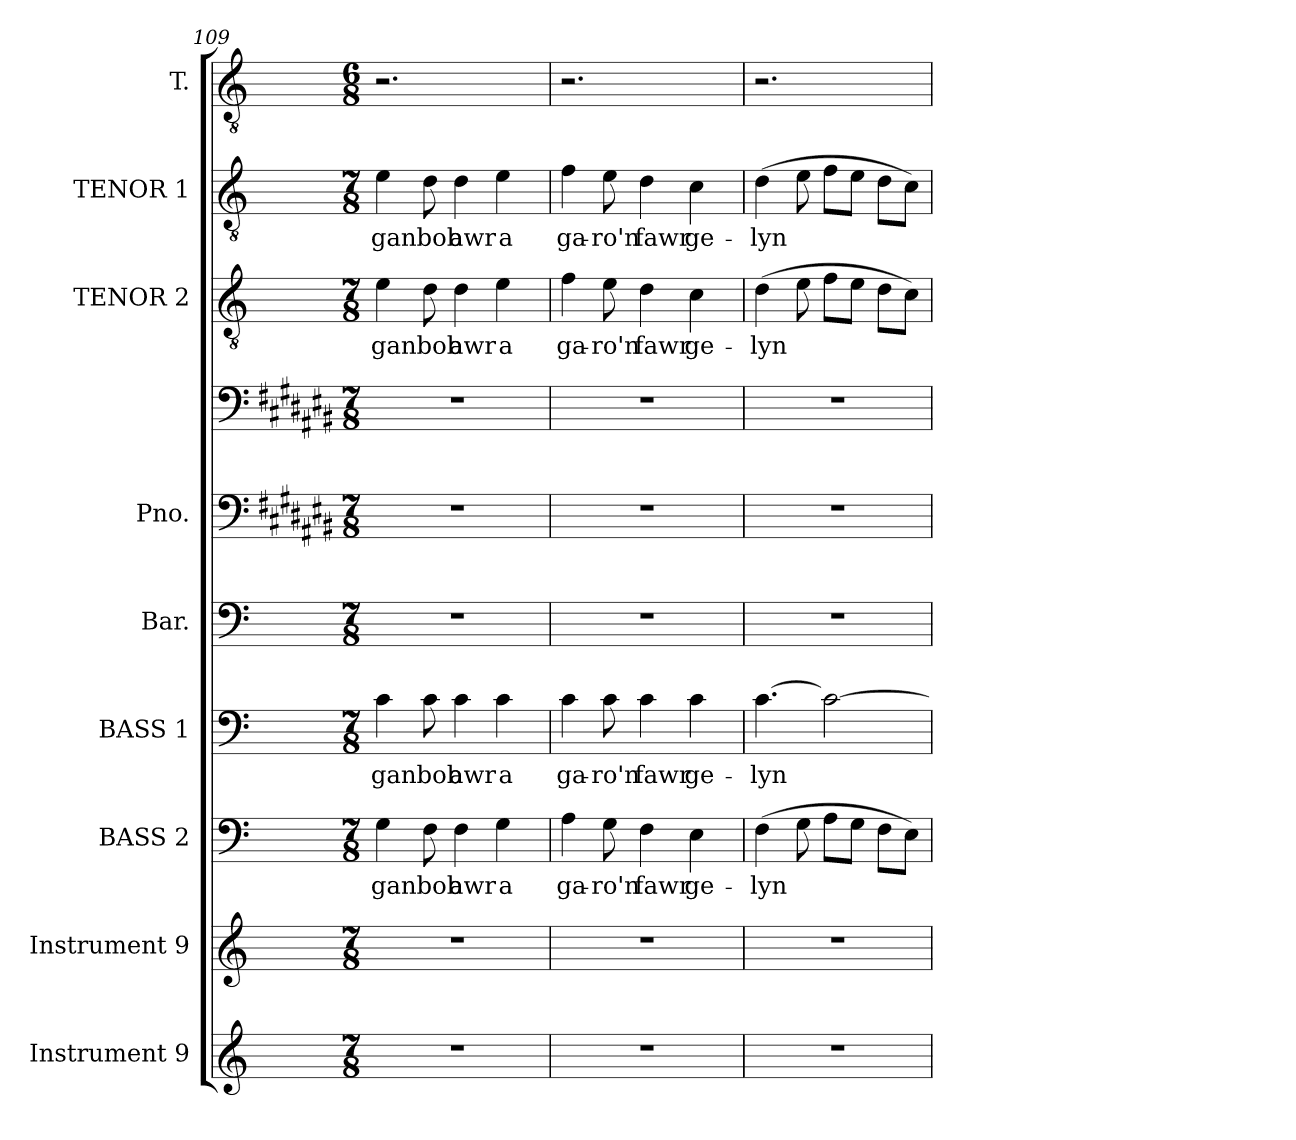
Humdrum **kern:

**kern	**kern	**kern	**text	**kern	**text	**kern	**kern	**kern	**kern	**text	**kern	**text	**kern
*part9	*part8	*part7	*part7	*part6	*part6	*part5	*part4	*part4	*part3	*part3	*part2	*part2	*part1
*staff10	*staff9	*staff8	*staff8	*staff7	*staff7	*staff6	*staff5	*staff4	*staff3	*staff3	*staff2	*staff2	*staff1
*I"Instrument 9	*I"Instrument 9	*I"BASS 2	*	*I"BASS 1	*	*I"Bar.	*I"Pno.	*	*I"TENOR 2	*	*I"TENOR 1	*	*I"T.
*	*	*I'B. 2	*	*I'B. 1	*	*I'Bar.	*	*	*I'T. 2	*	*I'T. 1	*	*
*clefG2	*clefG2	*clefF4	*	*clefF4	*	*clefF4	*clefF4	*clefF4	*clefGv2	*	*clefGv2	*	*clefGv2
*ITrd-3c-5	*ITrd-3c-5	*ITrd-3c-5	*	*ITrd-3c-5	*	*ITrd-3c-5	*ITrd-3c-5	*ITrd-3c-5	*ITrd-3c-5	*	*ITrd-3c-5	*	*ITrd-3c-5
*k[b-]	*k[b-]	*k[b-]	*	*k[b-]	*	*k[b-]	*k[f#c#g#d#a#e#]	*k[f#c#g#d#a#e#]	*k[b-]	*	*k[b-]	*	*k[b-]
*F:	*F:	*F:	*	*F:	*	*F:	*F#:	*F#:	*F:	*	*F:	*	*F:
*M7/8	*M7/8	*M7/8	*	*M7/8	*	*M7/8	*M7/8	*M7/8	*M7/8	*	*M7/8	*	*M6/8
=109	=109	=109	=109	=109	=109	=109	=109	=109	=109	=109	=109	=109	=109
!	!	!	!LO:LY:b:cj	!	!LO:LY:b:cj	!	!	!	!	!LO:LY:b:cj	!	!LO:LY:b:cj	!
2..r	2..r	4c\	ganbob	4f\	ganbob	2..r	2..r	2..r	4a\	ganbob	4a\	ganbob	2.r
!	!	!	!LO:LY:b:cj	!	!LO:LY:b:cj	!	!	!	!	!LO:LY:b:cj	!	!LO:LY:b:cj	!
.	.	8B-\	.	8f\	.	.	.	.	8g\	.	8g\	.	.
!	!	!	!LO:LY:b:cj	!	!LO:LY:b:cj	!	!	!	!	!LO:LY:b:cj	!	!LO:LY:b:cj	!
.	.	4B-\	awr	4f\	awr	.	.	.	4g\	awr	4g\	awr	.
!	!	!	!LO:LY:b:cj	!	!LO:LY:b:cj	!	!	!	!	!LO:LY:b:cj	!	!LO:LY:b:cj	!
.	.	4c\	a	4f\	a	.	.	.	4a\	a	4a\	a	.
.	.	.	.	.	.	.	.	.	.	.	.	.	8ryy
=110	=110	=110	=110	=110	=110	=110	=110	=110	=110	=110	=110	=110	=110
!	!	!	!LO:LY:b:cj	!	!LO:LY:b:cj	!	!	!	!	!LO:LY:b:cj	!	!LO:LY:b:cj	!
2..r	2..r	4d\	ga-	4f\	ga-	2..r	2..r	2..r	4b-\	ga-	4b-\	ga-	2.r
!	!	!	!LO:LY:b:cj	!	!LO:LY:b:cj	!	!	!	!	!LO:LY:b:cj	!	!LO:LY:b:cj	!
.	.	8c\	-ro'n	8f\	-ro'n	.	.	.	8a\	-ro'n	8a\	-ro'n	.
!	!	!	!LO:LY:b:cj	!	!LO:LY:b:cj	!	!	!	!	!LO:LY:b:cj	!	!LO:LY:b:cj	!
.	.	4B-\	fawr	4f\	fawr	.	.	.	4g\	fawr	4g\	fawr	.
!	!	!	!LO:LY:b:cj	!	!LO:LY:b:cj	!	!	!	!	!LO:LY:b:cj	!	!LO:LY:b:cj	!
.	.	4A\	ge-	4f\	ge-	.	.	.	4f\	ge-	4f\	ge-	.
.	.	.	.	.	.	.	.	.	.	.	.	.	8ryy
=111	=111	=111	=111	=111	=111	=111	=111	=111	=111	=111	=111	=111	=111
!	!	!	!LO:LY:b:cj	!	!LO:LY:b:cj	!	!	!	!	!LO:LY:b:cj	!	!LO:LY:b:cj	!
2..r	2..r	(>4B-\	-lyn	[>4.f\	-lyn	2..r	2..r	2..r	(>4g\	-lyn	(>4g\	-lyn	2.r
!	!	!	!LO:LY:b:cj	!	!	!	!	!	!	!LO:LY:b:cj	!	!LO:LY:b:cj	!
.	.	8c\	.	.	.	.	.	.	8a\	.	8a\	.	.
!	!	!	!LO:LY:b:cj	!	!LO:LY:b:cj	!	!	!	!	!LO:LY:b:cj	!	!LO:LY:b:cj	!
.	.	8d\L	.	2f\_<	.	.	.	.	8b-\L	.	8b-\L	.	.
!	!	!	!LO:LY:b:cj	!	!	!	!	!	!	!LO:LY:b:cj	!	!LO:LY:b:cj	!
.	.	8c\J	.	.	.	.	.	.	8a\J	.	8a\J	.	.
!	!	!	!LO:LY:b:cj	!	!	!	!	!	!	!LO:LY:b:cj	!	!LO:LY:b:cj	!
.	.	8B-\L	.	.	.	.	.	.	8g\L	.	8g\L	.	.
!	!	!	!LO:LY:b:cj	!	!	!	!	!	!	!LO:LY:b:cj	!	!LO:LY:b:cj	!
.	.	8A\J)	.	.	.	.	.	.	8f\J)	.	8f\J)	.	8ryy
=	=	=	=	=	=	=	=	=	=	=	=	=	=
*-	*-	*-	*-	*-	*-	*-	*-	*-	*-	*-	*-	*-	*-
